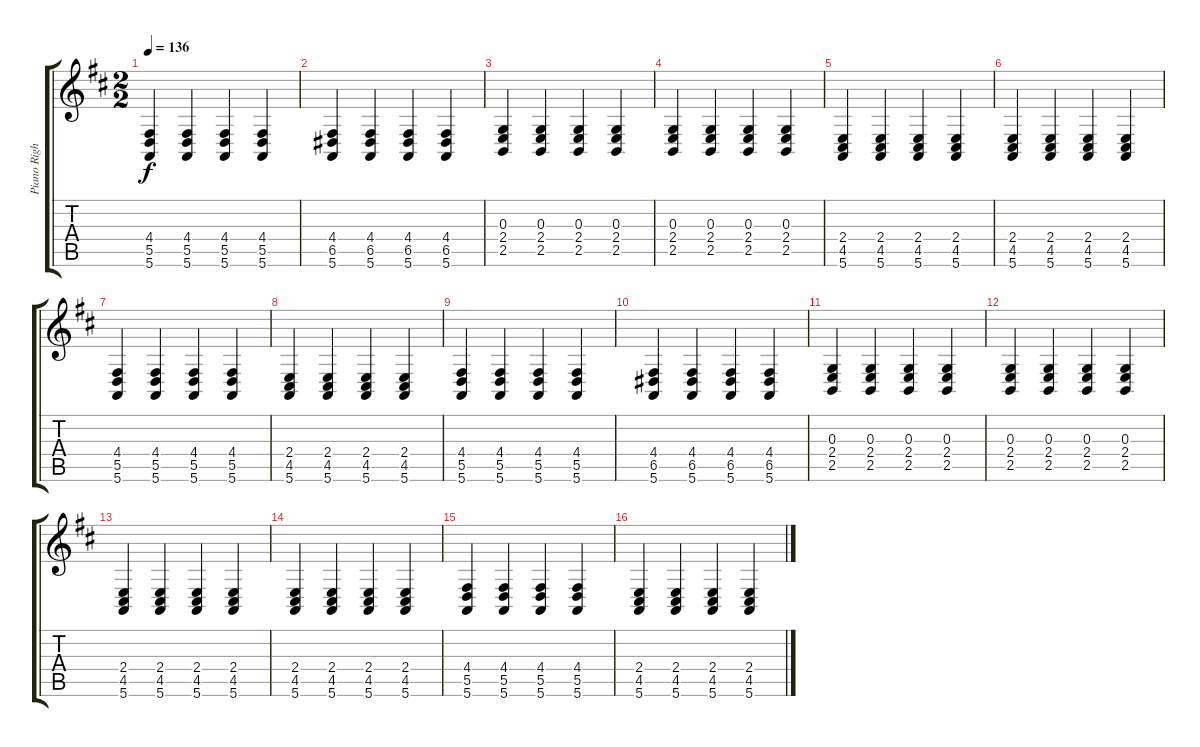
\track ("Piano Right Hand" "Piano Righ") {instrument acousticgrandpiano}
\staff {score tabs}
\tuning (E4 B3 G3 D3 A2 E2) {hide}
\ts (2 2)
\tempo 136
\clef g2
\ks d
(4.4 5.5 5.6).4{dy f} (4.4 5.5 5.6).4 (4.4 5.5 5.6).4 (4.4 5.5 5.6).4 |
(4.4 6.5 5.6).4 (4.4 6.5 5.6).4 (4.4 6.5 5.6).4 (4.4 6.5 5.6).4 |
(0.3 2.4 2.5).4 (0.3 2.4 2.5).4 (0.3 2.4 2.5).4 (0.3 2.4 2.5).4 |
(0.3 2.4 2.5).4 (0.3 2.4 2.5).4 (0.3 2.4 2.5).4 (0.3 2.4 2.5).4 |
(2.4 4.5 5.6).4 (2.4 4.5 5.6).4 (2.4 4.5 5.6).4 (2.4 4.5 5.6).4 |
(2.4 4.5 5.6).4 (2.4 4.5 5.6).4 (2.4 4.5 5.6).4 (2.4 4.5 5.6).4 |
(4.4 5.5 5.6).4 (4.4 5.5 5.6).4 (4.4 5.5 5.6).4 (4.4 5.5 5.6).4 |
(2.4 4.5 5.6).4 (2.4 4.5 5.6).4 (2.4 4.5 5.6).4 (2.4 4.5 5.6).4 |
(4.4 5.5 5.6).4 (4.4 5.5 5.6).4 (4.4 5.5 5.6).4 (4.4 5.5 5.6).4 |
(4.4 6.5 5.6).4 (4.4 6.5 5.6).4 (4.4 6.5 5.6).4 (4.4 6.5 5.6).4 |
(0.3 2.4 2.5).4 (0.3 2.4 2.5).4 (0.3 2.4 2.5).4 (0.3 2.4 2.5).4 |
(0.3 2.4 2.5).4 (0.3 2.4 2.5).4 (0.3 2.4 2.5).4 (0.3 2.4 2.5).4 |
(2.4 4.5 5.6).4 (2.4 4.5 5.6).4 (2.4 4.5 5.6).4 (2.4 4.5 5.6).4 |
(2.4 4.5 5.6).4 (2.4 4.5 5.6).4 (2.4 4.5 5.6).4 (2.4 4.5 5.6).4 |
(4.4 5.5 5.6).4 (4.4 5.5 5.6).4 (4.4 5.5 5.6).4 (4.4 5.5 5.6).4 |
(2.4 4.5 5.6).4 (2.4 4.5 5.6).4 (2.4 4.5 5.6).4 (2.4 4.5 5.6).4
